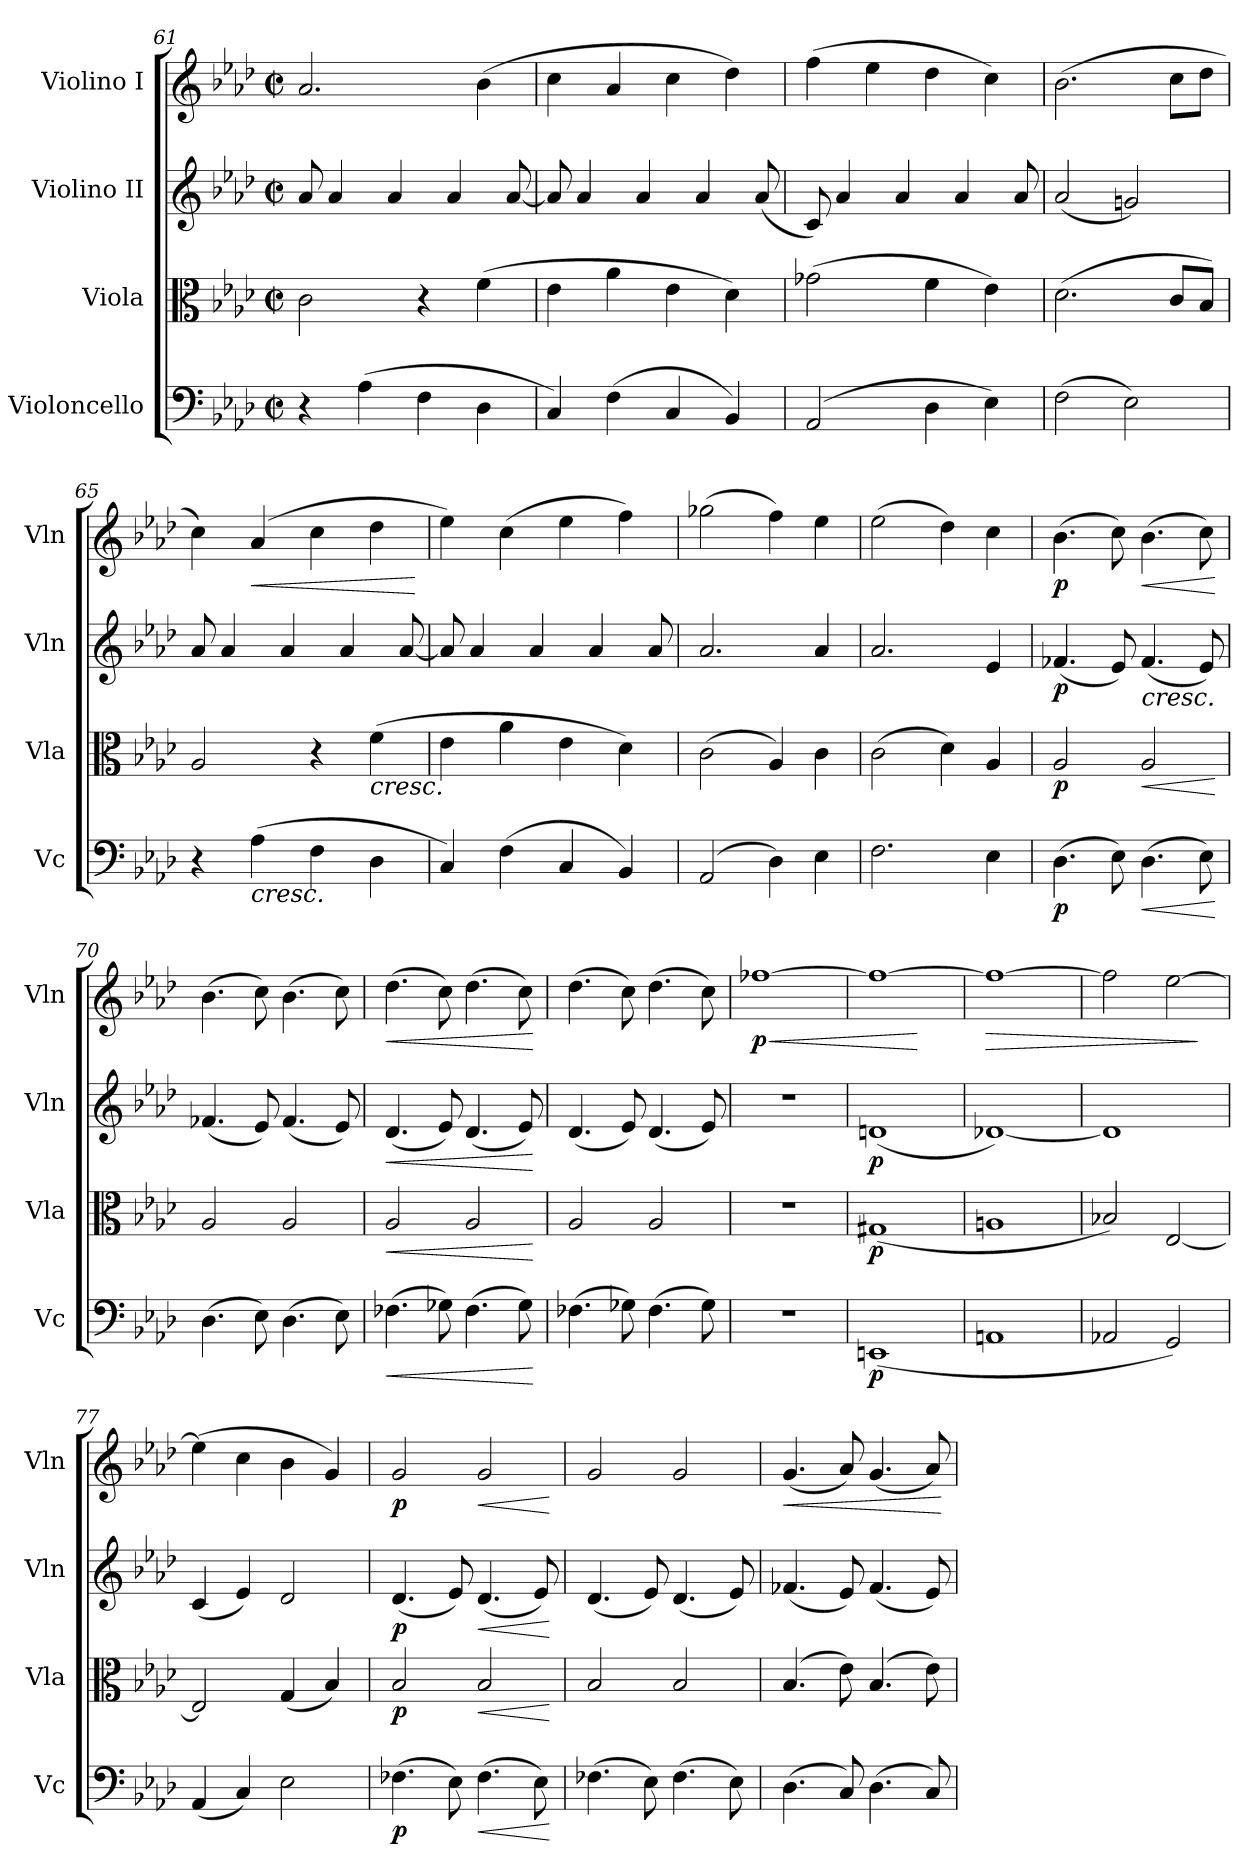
**kern	**dynam	**kern	**dynam	**kern	**dynam	**kern	**dynam
*part4	*part4	*part3	*part3	*part2	*part2	*part1	*part1
*staff4	*staff4	*staff3	*staff3	*staff2	*staff2	*staff1	*staff1
*I"Violoncello	*	*I"Viola	*	*I"Violino II	*	*I"Violino I	*
*I'Vc	*	*I'Vla	*	*I'Vln	*	*I'Vln	*
*clefF4	*	*clefC3	*	*clefG2	*	*clefG2	*
*k[b-e-a-d-]	*	*k[b-e-a-d-]	*	*k[b-e-a-d-]	*	*k[b-e-a-d-]	*
*M2/2	*	*M2/2	*	*M2/2	*	*M2/2	*
*met(c|)	*	*met(c|)	*	*met(c|)	*	*met(c|)	*
=61	=61	=61	=61	=61	=61	=61	=61
4r	.	2c\	.	8a-/	.	2.a-/	.
.	.	.	.	4a-/	.	.	.
(4A-\	.	.	.	.	.	.	.
.	.	.	.	4a-/	.	.	.
4F\	.	4r	.	.	.	.	.
.	.	.	.	4a-/	.	.	.
4D-\	.	(4f\	.	.	.	(4b-\	.
.	.	.	.	[8a-/	.	.	.
=62	=62	=62	=62	=62	=62	=62	=62
4C/)	.	4e-\	.	8a-/]	.	4cc\	.
.	.	.	.	4a-/	.	.	.
(4F\	.	4a-\	.	.	.	4a-/	.
.	.	.	.	4a-/	.	.	.
4C/	.	4e-\	.	.	.	4cc\	.
.	.	.	.	4a-/	.	.	.
4BB-/)	.	4d-\)	.	.	.	4dd-\)	.
.	.	.	.	(8a-/	.	.	.
=63	=63	=63	=63	=63	=63	=63	=63
(2AA-/	.	(2g-X\	.	8c/)	.	(4ff\	.
.	.	.	.	4a-/	.	.	.
.	.	.	.	.	.	4ee-\	.
.	.	.	.	4a-/	.	.	.
4D-\	.	4f\	.	.	.	4dd-\	.
.	.	.	.	4a-/	.	.	.
4E-\)	.	4e-\)	.	.	.	4cc\)	.
.	.	.	.	8a-/	.	.	.
!!LO:LB:g=z
=64	=64	=64	=64	=64	=64	=64	=64
(2F\	.	(2.d-\	.	(2a-/	.	(2.b-\	.
2E-\)	.	.	.	2gn/)	.	.	.
.	.	8c/L	.	.	.	8cc\L	.
.	.	8B-/J)	.	.	.	8dd-\J	.
=65	=65	=65	=65	=65	=65	=65	=65
4r	.	2A-/	.	8a-/	.	4cc\)	.
.	.	.	.	4a-/	.	.	.
!	!LO:HP:b	!	!	!	!	!	!LO:HP:b
(4A-\	<	.	.	.	.	(4a-/	<
.	.	.	.	4a-/	.	.	.
4F\	.	4r	.	.	.	4cc\	.
.	.	.	.	4a-/	.	.	.
!	!	!	!LO:HP:b	!	!	!	!
4D-\	.	(4f\	<	.	.	4dd-\	.
.	.	.	.	[8a-/	.	.	.
.	.	.	.	.	.	.	[
=66	=66	=66	=66	=66	=66	=66	=66
4C/)	.	4e-\	.	8a-/]	.	4ee-\)	.
.	.	.	.	4a-/	.	.	.
(4F\	.	4a-\	.	.	.	(4cc\	.
.	.	.	.	4a-/	.	.	.
4C/	.	4e-\	.	.	.	4ee-\	.
.	.	.	.	4a-/	.	.	.
4BB-/)	.	4d-\)	.	.	.	4ff\)	.
.	.	.	.	8a-/	.	.	.
=67	=67	=67	=67	=67	=67	=67	=67
(2AA-/	.	(2c\	.	2.a-/	.	(2gg-X\	.
4D-\)	.	4A-/)	.	.	.	4ff\)	.
4E-\	.	4c\	.	4a-/	.	4ee-\	.
=68	=68	=68	=68	=68	=68	=68	=68
2.F\	.	(2c\	.	2.a-/	.	(2ee-\	.
.	.	4d-\)	.	.	.	4dd-\)	.
4E-\	.	4A-/	.	4e-/	.	4cc\	.
=69	=69	=69	=69	=69	=69	=69	=69
!	!LO:DY:b	!	!LO:DY:b	!	!LO:DY:b	!	!LO:DY:b
(4.D-\	p	2A-/	p	(4.f-X/	p	(4.b-\	p
8E-\)	.	.	.	8e-/)	.	8cc\)	.
!	!LO:HP:b	!	!LO:HP:b	!	!LO:HP:b	!	!LO:HP:b
(4.D-\	<	2A-/	<	(4.f-/	<	(4.b-\	<
8E-\)	.	.	.	8e-/)	.	8cc\)	.
.	[	.	[	.	.	.	[
=70	=70	=70	=70	=70	=70	=70	=70
(4.D-\	.	2A-/	.	(4.f-X/	.	(4.b-\	.
8E-\)	.	.	.	8e-/)	.	8cc\)	.
(4.D-\	.	2A-/	.	(4.f-/	.	(4.b-\	.
8E-\)	.	.	.	8e-/)	.	8cc\)	.
=71	=71	=71	=71	=71	=71	=71	=71
!	!LO:HP:b	!	!LO:HP:b	!	!LO:HP:b	!	!LO:HP:b
(4.F-X\	<	2A-/	<	(4.d-/	<	(4.dd-\	<
8G-X\)	.	.	.	8e-/)	.	8cc\)	.
(4.F-\	.	2A-/	.	(4.d-/	.	(4.dd-\	.
8G-\)	.	.	.	8e-/)	.	8cc\)	.
.	[	.	[	.	[	.	[
=72	=72	=72	=72	=72	=72	=72	=72
(4.F-X\	.	2A-/	.	(4.d-/	.	(4.dd-\	.
8G-X\)	.	.	.	8e-/)	.	8cc\)	.
(4.F-\	.	2A-/	.	(4.d-/	.	(4.dd-\	.
8G-\)	.	.	.	8e-/)	.	8cc\)	.
!!LO:PB:g=z
=73	=73	=73	=73	=73	=73	=73	=73
!	!	!	!	!	!	!	!LO:HP:b
!	!	!	!	!	!	!	!LO:DY:n=1:b
1r	.	1r	.	1r	.	[1ff-X	< p
=74	=74	=74	=74	=74	=74	=74	=74
!	!LO:DY:b	!	!LO:DY:b	!	!LO:DY:b	!	!
(1EEn	p	(1G#X	p	(1dn	p	1ff-_	.
.	.	.	.	.	.	.	[
=75	=75	=75	=75	=75	=75	=75	=75
!	!	!	!	!	!	!	!LO:HP:b
1AAn	.	1An	.	[1d-X)	.	1ff-_	>
=76	=76	=76	=76	=76	=76	=76	=76
2AA-X/	.	2B-X/)	.	1d-]	.	2ff-\]	.
2GG/)	.	[2E-/	.	.	.	[2ee-\	.
.	.	.	.	.	.	.	]
=77	=77	=77	=77	=77	=77	=77	=77
(4AA-/	.	2E-/]	.	(4c/	.	(4ee-\]	.
4C/)	.	.	.	4e-/)	.	4cc\	.
2E-\	.	(4G/	.	2d-/	.	4b-\	.
.	.	4B-/)	.	.	.	4g/)	.
=78	=78	=78	=78	=78	=78	=78	=78
!	!LO:DY:b	!	!LO:DY:b	!	!LO:DY:b	!	!LO:DY:b
(4.F-X\	p	2B-/	p	(4.d-/	p	2g/	p
8E-\)	.	.	.	8e-/)	.	.	.
!	!LO:HP:b	!	!LO:HP:b	!	!LO:HP:b	!	!LO:HP:b
(4.F-\	<	2B-/	<	(4.d-/	<	2g/	<
8E-\)	.	.	.	8e-/)	.	.	.
.	[	.	[	.	[	.	[
=79	=79	=79	=79	=79	=79	=79	=79
(4.F-X\	.	2B-/	.	(4.d-/	.	2g/	.
8E-\)	.	.	.	8e-/)	.	.	.
(4.F-\	.	2B-/	.	(4.d-/	.	2g/	.
8E-\)	.	.	.	8e-/)	.	.	.
=80	=80	=80	=80	=80	=80	=80	=80
!	!	!	!	!	!	!	!LO:HP:b
(4.D-\	.	(4.B-/	.	(4.f-X/	.	(4.g/	<
8C/)	.	8e-\)	.	8e-/)	.	8a-/)	.
(4.D-\	.	(4.B-/	.	(4.f-/	.	(4.g/	.
8C/)	.	8e-\)	.	8e-/)	.	8a-/)	.
.	[	.	[	.	[	.	[
=	=	=	=	=	=	=	=
*-	*-	*-	*-	*-	*-	*-	*-
